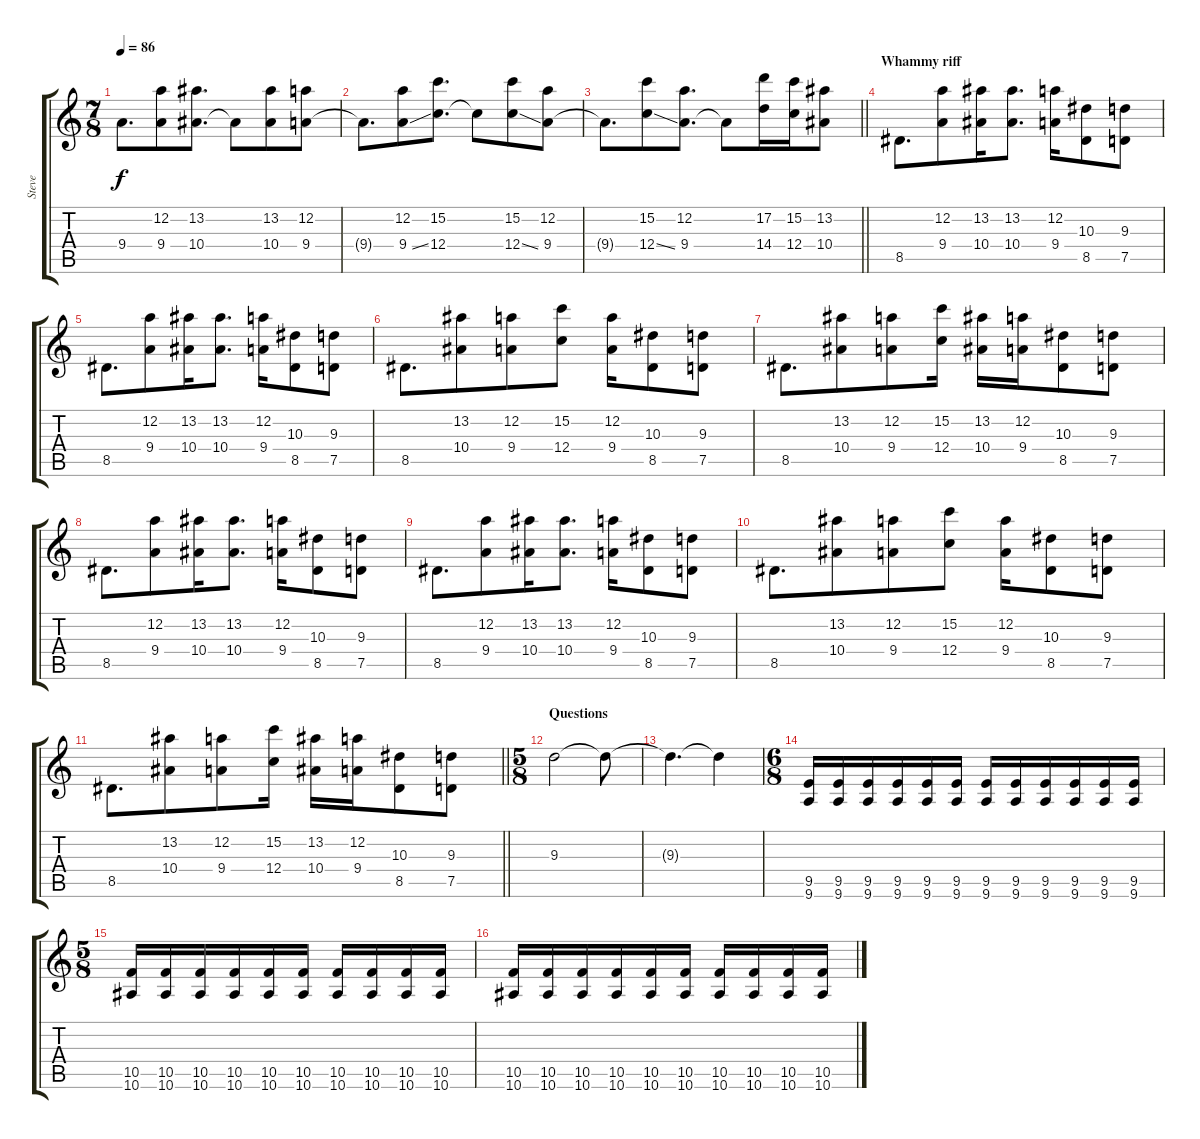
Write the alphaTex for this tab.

\track ("Steve" "Steve") {instrument electricguitarclean}
\staff {score tabs}
\tuning (D4 A3 F3 C3 G2 C2) {hide}
\ts (7 8)
\tempo 86
\clef g2
\ks c
9.4{t}.8{d dy f} (12.2 9.4).8 (13.2 10.4).8{d} 10.4{t}.8 (13.2 10.4).8 (12.2 9.4).8 |
9.4{t}.8{d} (12.2 9.4{ss}).8 (15.2 12.4).8{d} 12.4{t}.8 (15.2 12.4{ss}).8 (12.2 9.4).8 |
\barLineRight lightlight
9.4{t}.8{d} (15.2 12.4{ss}).8 (12.2 9.4).8{d} 9.4{t}.8 (17.2 14.4).16 (15.2 12.4).16 (13.2 10.4).8 |
\section ("" "Whammy riff")
8.5.8{d} (12.2 9.4).8 (13.2 10.4).16 (13.2 10.4).8{d} (12.2 9.4).16 (10.3 8.5).8 (9.3 7.5).8 |
8.5.8{d} (12.2 9.4).8 (13.2 10.4).16 (13.2 10.4).8{d} (12.2 9.4).16 (10.3 8.5).8 (9.3 7.5).8 |
8.5.8{d} (13.2 10.4).8 (12.2 9.4).8 (15.2 12.4).8 (12.2 9.4).16 (10.3 8.5).8 (9.3 7.5).8 |
8.5.8{d} (13.2 10.4).8 (12.2 9.4).8 (15.2 12.4).16 (13.2 10.4).16 (12.2 9.4).16 (10.3 8.5).8 (9.3 7.5).8 |
8.5.8{d} (12.2 9.4).8 (13.2 10.4).16 (13.2 10.4).8{d} (12.2 9.4).16 (10.3 8.5).8 (9.3 7.5).8 |
8.5.8{d} (12.2 9.4).8 (13.2 10.4).16 (13.2 10.4).8{d} (12.2 9.4).16 (10.3 8.5).8 (9.3 7.5).8 |
8.5.8{d} (13.2 10.4).8 (12.2 9.4).8 (15.2 12.4).8 (12.2 9.4).16 (10.3 8.5).8 (9.3 7.5).8 |
\barLineRight lightlight
8.5.8{d} (13.2 10.4).8 (12.2 9.4).8 (15.2 12.4).16 (13.2 10.4).16 (12.2 9.4).16 (10.3 8.5).8 (9.3 7.5).8 |
\ts (5 8)
\section ("" "Questions")
9.3.2 9.3{t}.8 |
9.3{t}.4{d} 9.3{t}.4 |
\ts (6 8)
(9.5 9.6).16{volume 12 instrument electricguitarclean} (9.5 9.6).16 (9.5 9.6).16 (9.5 9.6).16 (9.5 9.6).16 (9.5 9.6).16 (9.5 9.6).16 (9.5 9.6).16 (9.5 9.6).16 (9.5 9.6).16 (9.5 9.6).16 (9.5 9.6).16 |
\ts (5 8)
(10.5 10.6).16 (10.5 10.6).16 (10.5 10.6).16 (10.5 10.6).16 (10.5 10.6).16 (10.5 10.6).16 (10.5 10.6).16 (10.5 10.6).16 (10.5 10.6).16 (10.5 10.6).16 |
(10.5 10.6).16 (10.5 10.6).16 (10.5 10.6).16 (10.5 10.6).16 (10.5 10.6).16 (10.5 10.6).16 (10.5 10.6).16 (10.5 10.6).16 (10.5 10.6).16 (10.5 10.6).16
